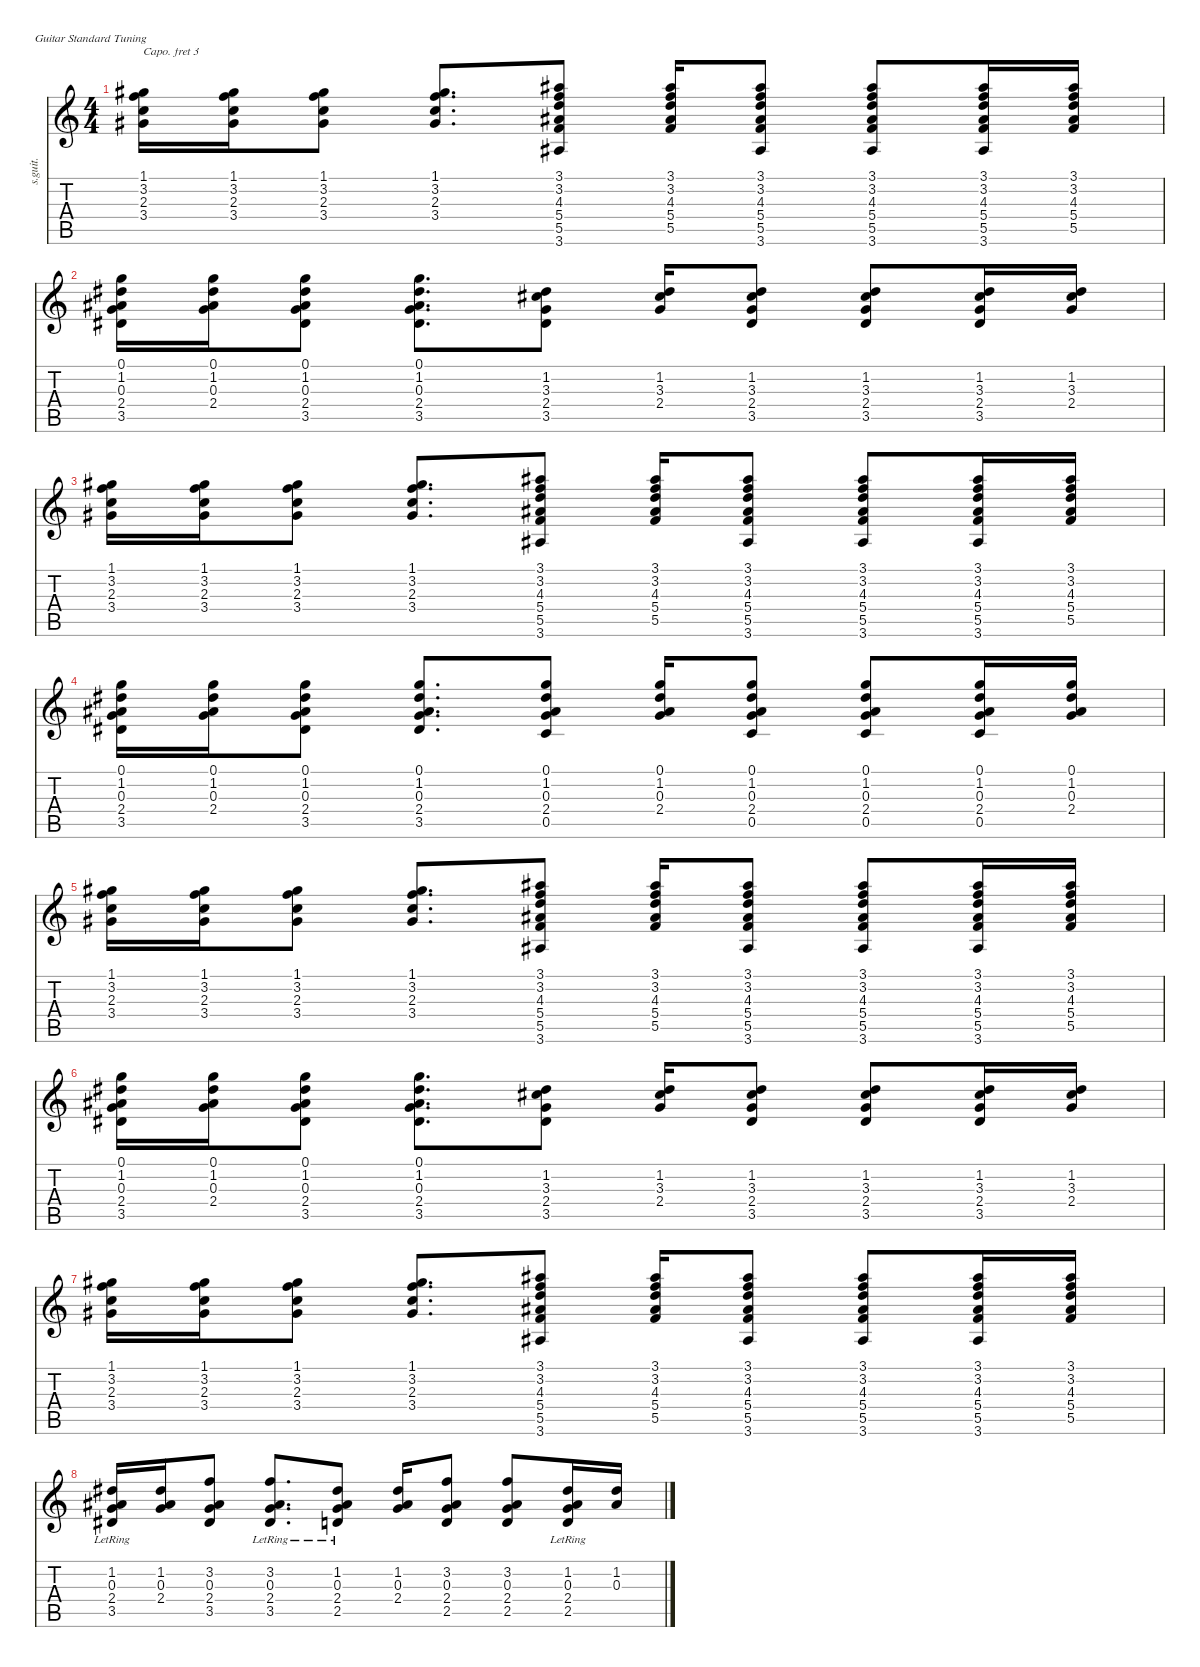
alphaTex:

\defaultSystemsLayout 4
\hideDynamics
\bracketExtendMode nobrackets
\track ("Acoustic Guitar 1" "s.guit.") {instrument acousticguitarsteel}
\staff {score tabs}
\capo 3
\tuning (E4 B3 G3 D3 A2 E2)
\ts (4 4)
\tempo (100 hide)
\clef g2
\ks c
(1.1 3.2 2.3 3.4).16{dy f} (1.1 3.2 2.3 3.4).16 (1.1 3.2 2.3 3.4).8 (1.1 3.2 2.3 3.4).8{d} (3.1 3.2 4.3 5.4 5.5 3.6).8 (3.1 3.2 4.3 5.4 5.5).16 (3.1 3.2 4.3 5.4 5.5 3.6).8 (3.1 3.2 4.3 5.4 5.5 3.6).8 (3.1 3.2 4.3 5.4 5.5 3.6).16 (3.1 3.2 4.3 5.4 5.5).16 |
(0.1 1.2 0.3 2.4 3.5).16 (0.1 1.2 0.3 2.4).16 (0.1 1.2 0.3 2.4 3.5).8 (0.1 1.2 0.3 2.4 3.5).8{d} (1.2 3.3{acc #} 2.4 3.5).8 (1.2 3.3{acc #} 2.4).16 (1.2 3.3{acc #} 2.4 3.5).8 (1.2 3.3{acc #} 2.4 3.5).8 (1.2 3.3{acc #} 2.4 3.5).16 (1.2 3.3{acc #} 2.4).16 |
(1.1 3.2 2.3 3.4).16 (1.1 3.2 2.3 3.4).16 (1.1 3.2 2.3 3.4).8 (1.1 3.2 2.3 3.4).8{d} (3.1 3.2 4.3 5.4 5.5 3.6).8 (3.1 3.2 4.3 5.4 5.5).16 (3.1 3.2 4.3 5.4 5.5 3.6).8 (3.1 3.2 4.3 5.4 5.5 3.6).8 (3.1 3.2 4.3 5.4 5.5 3.6).16 (3.1 3.2 4.3 5.4 5.5).16 |
(0.1 1.2 0.3 2.4 3.5).16 (0.1 1.2 0.3 2.4).16 (0.1 1.2 0.3 2.4 3.5).8 (0.1 1.2 0.3 2.4 3.5).8{d} (0.1 1.2 0.3 2.4 0.5).8 (0.1 1.2 0.3 2.4).16 (0.1 1.2 0.3 2.4 0.5).8 (0.1 1.2 0.3 2.4 0.5).8 (0.1 1.2 0.3 2.4 0.5).16 (0.1 1.2 0.3 2.4).16 |
(1.1 3.2 2.3 3.4).16 (1.1 3.2 2.3 3.4).16 (1.1 3.2 2.3 3.4).8 (1.1 3.2 2.3 3.4).8{d} (3.1 3.2 4.3 5.4 5.5 3.6).8 (3.1 3.2 4.3 5.4 5.5).16 (3.1 3.2 4.3 5.4 5.5 3.6).8 (3.1 3.2 4.3 5.4 5.5 3.6).8 (3.1 3.2 4.3 5.4 5.5 3.6).16 (3.1 3.2 4.3 5.4 5.5).16 |
(0.1 1.2 0.3 2.4 3.5).16 (0.1 1.2 0.3 2.4).16 (0.1 1.2 0.3 2.4 3.5).8 (0.1 1.2 0.3 2.4 3.5).8{d} (1.2 3.3{acc #} 2.4 3.5).8 (1.2 3.3{acc #} 2.4).16 (1.2 3.3{acc #} 2.4 3.5).8 (1.2 3.3{acc #} 2.4 3.5).8 (1.2 3.3{acc #} 2.4 3.5).16 (1.2 3.3{acc #} 2.4).16 |
(1.1 3.2 2.3 3.4).16 (1.1 3.2 2.3 3.4).16 (1.1 3.2 2.3 3.4).8 (1.1 3.2 2.3 3.4).8{d} (3.1 3.2 4.3 5.4 5.5 3.6).8 (3.1 3.2 4.3 5.4 5.5).16 (3.1 3.2 4.3 5.4 5.5 3.6).8 (3.1 3.2 4.3 5.4 5.5 3.6).8 (3.1 3.2 4.3 5.4 5.5 3.6).16 (3.1 3.2 4.3 5.4 5.5).16 |
(1.2{lr} 0.3{lr} 2.4{lr} 3.5{lr}).16 (1.2 0.3 2.4).16 (3.2 0.3 2.4 3.5).8 (3.2{lr} 0.3{lr} 2.4{lr} 3.5{lr}).8{d} (1.2{lr} 0.3{lr} 2.4{lr} 2.5{lr}).8 (1.2 0.3 2.4).16 (3.2 0.3 2.4 2.5).8 (3.2 0.3 2.4 2.5).8 (1.2{lr} 0.3{lr} 2.4{lr} 2.5{lr}).16 (1.2 0.3).16
